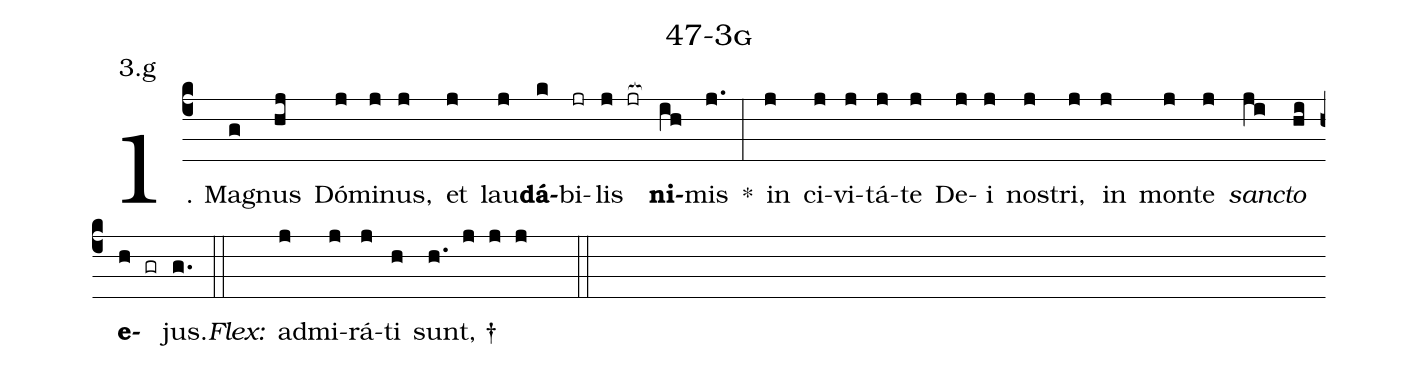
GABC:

name: 47-3g;
annotation: 3.g;
%%
(c4)1. Ma(g)gnus(hj) Dó(j)mi(j)nus,(j) et(j) lau(j)<b>dá</b>(k)bi(jr)lis(j jr[ocb:1{]) <b>ni</b>(ih[ocb:0}])mis(j.) *(:) in(j) ci(j)vi(j)tá(j)te(j) De(j)i(j) nos(j)tri,(j) in(j) mon(j)te(j) <i>sanc</i>(ji)<i>to</i>(hi) <b>e</b>(h gr)jus.(g.) (::)
<i>Flex:</i>()  ad(j)mi(j)rá(j)ti(h) sunt, †(h. j j j  ::)
